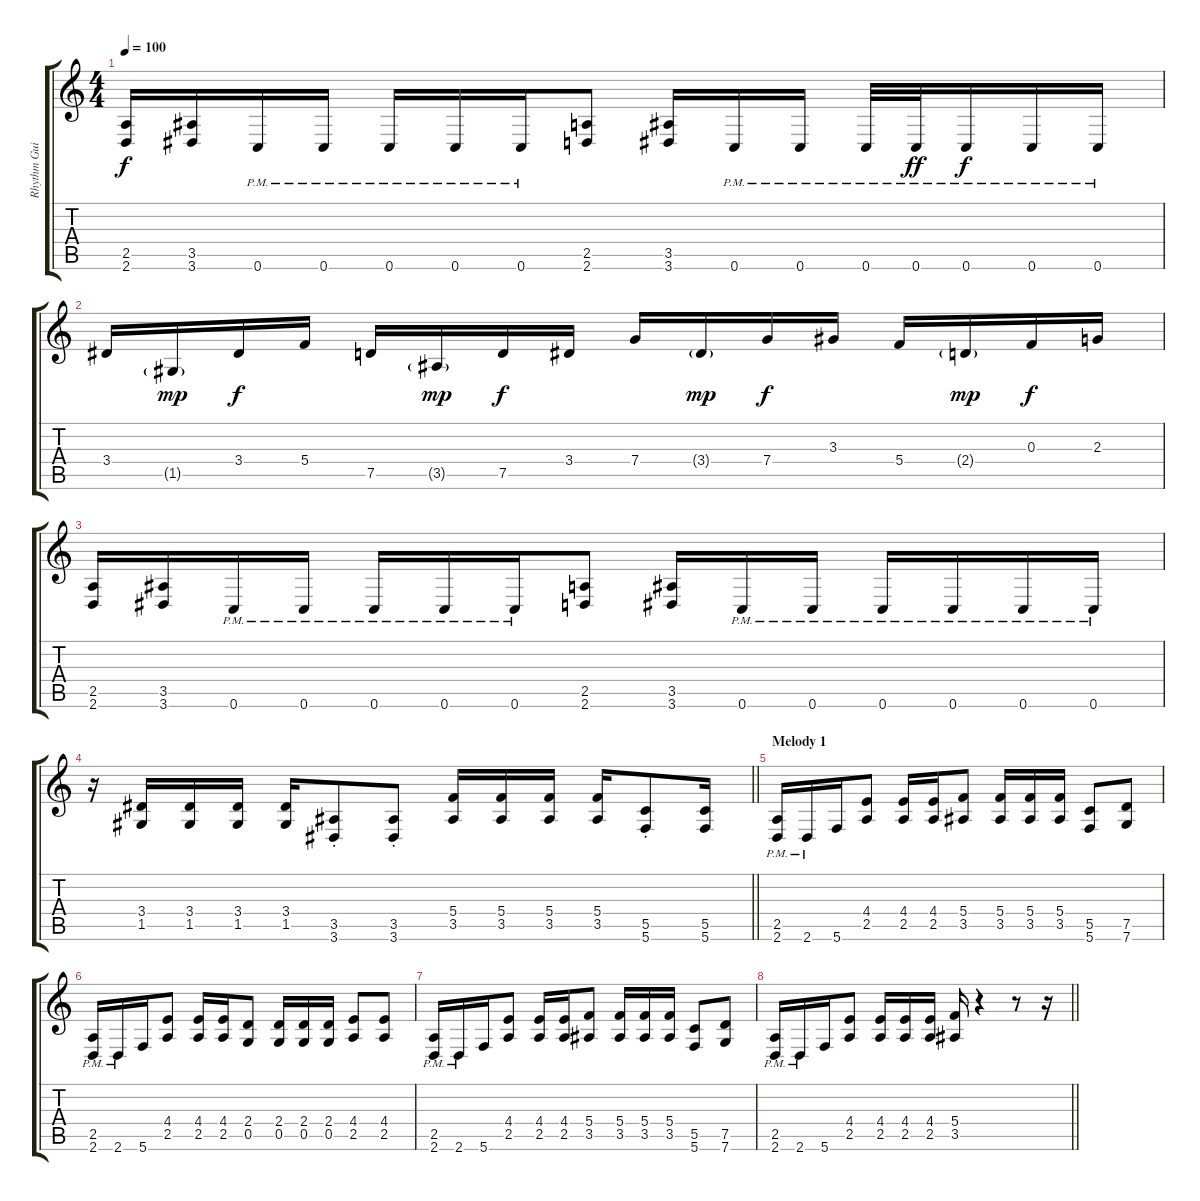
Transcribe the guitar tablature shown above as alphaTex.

\track ("Rhythm Guitar L/Alexi" "Rhythm Gui") {instrument distortionguitar}
\staff {score tabs}
\tuning (D4 A3 F3 C3 G2 C2) {hide}
\ts (4 4)
\tempo 100
\clef g2
\ks c
(2.5 2.6).16{dy f} (3.5 3.6).16 0.6{pm}.16 0.6{pm}.16 0.6{pm}.16 0.6{pm}.16 0.6{pm}.16 (2.5 2.6).8 (3.5 3.6).16 0.6{pm}.16 0.6{pm}.16 0.6{pm}.32 0.6{pm}.32{dy ff} 0.6{pm}.16{dy f} 0.6{pm}.16 0.6{pm}.16 |
3.4.16 1.5{g}.16{dy mp} 3.4.16{dy f} 5.4.16 7.5.16 3.5{g}.16{dy mp} 7.5.16{dy f} 3.4.16 7.4.16 3.4{g}.16{dy mp} 7.4.16{dy f} 3.3.16 5.4.16 2.4{g}.16{dy mp} 0.3.16{dy f} 2.3.16 |
(2.5 2.6).16 (3.5 3.6).16 0.6{pm}.16 0.6{pm}.16 0.6{pm}.16 0.6{pm}.16 0.6{pm}.16 (2.5 2.6).8 (3.5 3.6).16 0.6{pm}.16 0.6{pm}.16 0.6{pm}.16 0.6{pm}.16 0.6{pm}.16 0.6{pm}.16 |
\barLineRight lightlight
r.16 (3.4 1.5).16 (3.4 1.5).16 (3.4 1.5).16 (3.4 1.5).16 (3.5{st} 3.6{st}).8 (3.5{st} 3.6{st}).8 (5.4 3.5).16 (5.4 3.5).16 (5.4 3.5).16 (5.4 3.5).16 (5.5{st} 5.6{st}).8 (5.5 5.6).16 |
\section ("" "Melody 1")
(2.5{pm} 2.6{pm}).16 2.6{pm}.16 5.6.16 (4.4 2.5).8 (4.4 2.5).16 (4.4 2.5).16 (5.4 3.5).8 (5.4 3.5).16 (5.4 3.5).16 (5.4 3.5).16 (5.5 5.6).8 (7.5 7.6).8 |
(2.5{pm} 2.6{pm}).16 2.6{pm}.16 5.6.16 (4.4 2.5).8 (4.4 2.5).16 (4.4 2.5).16 (2.4 0.5).8 (2.4 0.5).16 (2.4 0.5).16 (2.4 0.5).16 (4.4 2.5).8 (4.4 2.5).8 |
(2.5{pm} 2.6{pm}).16 2.6{pm}.16 5.6.16 (4.4 2.5).8 (4.4 2.5).16 (4.4 2.5).16 (5.4 3.5).8 (5.4 3.5).16 (5.4 3.5).16 (5.4 3.5).16 (5.5 5.6).8 (7.5 7.6).8 |
\barLineRight lightlight
(2.5{pm} 2.6{pm}).16 2.6{pm}.16 5.6.16 (4.4 2.5).8 (4.4 2.5).16 (4.4 2.5).16 (4.4 2.5).16 (5.4 3.5).16 r.4 r.8 r.16
